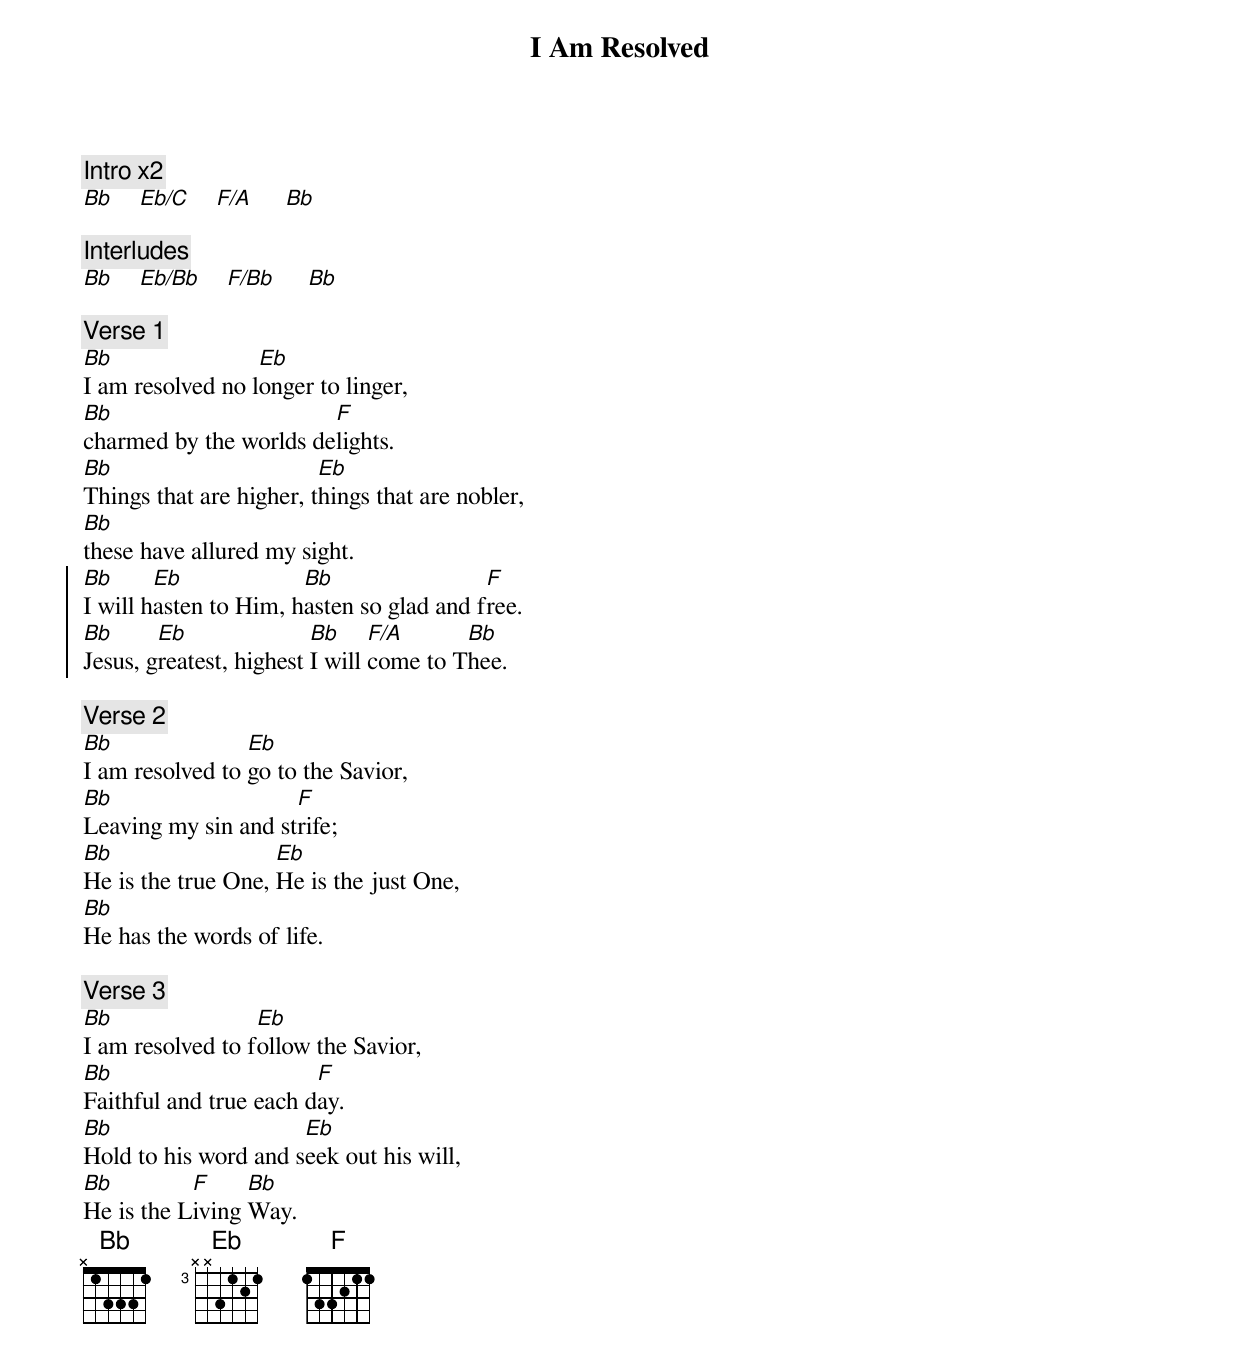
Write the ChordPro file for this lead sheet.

{title:I Am Resolved}
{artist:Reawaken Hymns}
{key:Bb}
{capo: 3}

{comment:Intro x2}
[Bb]    [Eb/C]    [F/A]     [Bb]

{comment:Interludes}
[Bb]    [Eb/Bb]    [F/Bb]     [Bb]

{comment:Verse 1}
[Bb]I am resolved no l[Eb]onger to linger,
[Bb]charmed by the worlds de[F]lights.
[Bb]Things that are higher, t[Eb]hings that are nobler,
[Bb]these have allured my sight.
{start_of_chorus}
[Bb]I will h[Eb]asten to Him, h[Bb]asten so glad and f[F]ree.
[Bb]Jesus, g[Eb]reatest, highest [Bb]I will [F/A]come to T[Bb]hee.
{end_of_chorus}

{comment:Verse 2}
[Bb]I am resolved to [Eb]go to the Savior,
[Bb]Leaving my sin and st[F]rife;
[Bb]He is the true One, [Eb]He is the just One,
[Bb]He has the words of life.

{comment:Verse 3}
[Bb]I am resolved to f[Eb]ollow the Savior,
[Bb]Faithful and true each d[F]ay.
[Bb]Hold to his word and s[Eb]eek out his will,
[Bb]He is the L[F]iving [Bb]Way.
